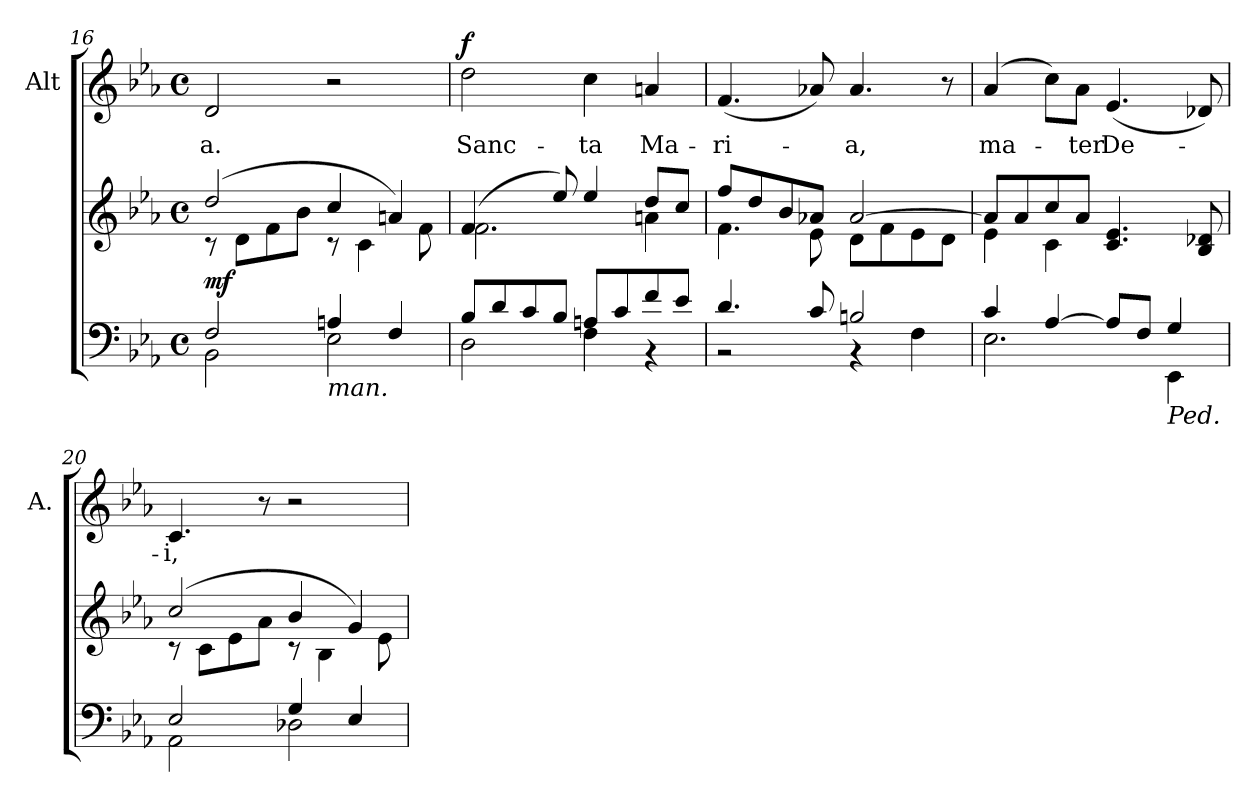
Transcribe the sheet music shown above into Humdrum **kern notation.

**kern	**kern	**dynam	**kern	**text	**dynam
*part2	*part2	*part2	*part1	*part1	*part1
*staff3	*staff2	*staff2/3	*staff1	*staff1	*staff1
*	*	*	*I"Alt	*	*
*	*	*	*I'A.	*	*
*clefF4	*clefG2	*	*clefG2	*	*
*k[b-e-a-]	*k[b-e-a-]	*	*k[b-e-a-]	*	*
*E-:	*E-:	*	*E-:	*	*
*M4/4	*M4/4	*	*M4/4	*	*
*met(c)	*met(c)	*	*met(c)	*	*
=16	=16	=16	=16	=16	=16
*^	*^	*	*	*	*
!	!	!	!	!LO:DY:b	!	!LO:LY:b	!
2F/	2BB-\	(2dd/	8rc	mf	2d/	-a.	.
.	.	.	8d\L	.	.	.	.
.	.	.	8f\	.	.	.	.
.	.	.	8b-\J	.	.	.	.
!LO:TX:b:i:t=man.	!	!	!	!	!	!	!
4An/	2E-\	4cc/	8rc	.	2r	.	.
.	.	.	4c\	.	.	.	.
4F/	.	4an/)	.	.	.	.	.
.	.	.	8f\	.	.	.	.
!!LO:LB:g=z
=17	=17	=17	=17	=17	=17	=17	=17
!	!	!	!	!	!	!LO:LY:b	!LO:DY:a
8B-/L	2D\	(4.f/	2.f\	.	2dd\	Sanc-	f
8d/	.	.	.	.	.	.	.
8c/	.	.	.	.	.	.	.
8B-/J	.	8ee-/)	.	.	.	.	.
!	!	!	!	!	!	!LO:LY:b	!
8An/L	4F\	4ee-/	.	.	4cc\	-ta	.
8c/	.	.	.	.	.	.	.
!	!	!	!	!	!	!LO:LY:b	!
8f/	4r	8dd/L	4an\	.	4an/	Ma-	.
8e-/J	.	8cc/J	.	.	.	.	.
=18	=18	=18	=18	=18	=18	=18	=18
!	!	!	!	!	!	!LO:LY:b	!
4.d/	2r	8ff/L	4.f\	.	(<4.f/	-ri-	.
.	.	8dd/	.	.	.	.	.
.	.	8b-/	.	.	.	.	.
8c/	.	8a-X/J	8e-\	.	8a-X/)	.	.
!	!	!	!	!	!	!LO:LY:b	!
2Bn/	4r	[>2a-/	8d\L	.	4.a-/	-a,	.
.	.	.	8f\	.	.	.	.
.	4F\	.	8e-\	.	.	.	.
.	.	.	8d\J	.	8r	.	.
=19	=19	=19	=19	=19	=19	=19	=19
!	!	!	!	!	!	!LO:LY:b	!
4c/	2.E-\	8a-/L]	4e-\	.	(4a-/	ma-	.
.	.	8a-/	.	.	.	.	.
[>4A-/	.	8cc/	4c\	.	8cc\L)	.	.
!	!	!	!	!	!	!LO:LY:b	!
.	.	8a-/J	.	.	8a-\J	-ter	.
!	!	!	!	!	!	!LO:LY:b	!
8A-/L]	.	4.c/ 4.e-/	2ryy	.	(<4.e-/	De-	.
8F/J	.	.	.	.	.	.	.
!LO:TX:b:i:t=Ped.	!	!	!	!	!	!	!
4G/	4EE-\	.	.	.	.	.	.
.	.	8B-/ 8d-X/	.	.	8d-X/)	.	.
=20	=20	=20	=20	=20	=20	=20	=20
!	!	!	!	!	!	!LO:LY:b	!
2E-/	2AA-\	(2cc/	8rc	.	4.c/	-i,	.
.	.	.	8c\L	.	.	.	.
.	.	.	8e-\	.	.	.	.
.	.	.	8a-\J	.	8r	.	.
4G/	2D-X\	4b-/	8rc	.	2r	.	.
.	.	.	4B-\	.	.	.	.
4E-/	.	4g/)	.	.	.	.	.
.	.	.	8e-\	.	.	.	.
*v	*v	*	*	*	*	*	*
*	*v	*v	*	*	*	*
=	=	=	=	=	=
*-	*-	*-	*-	*-	*-
